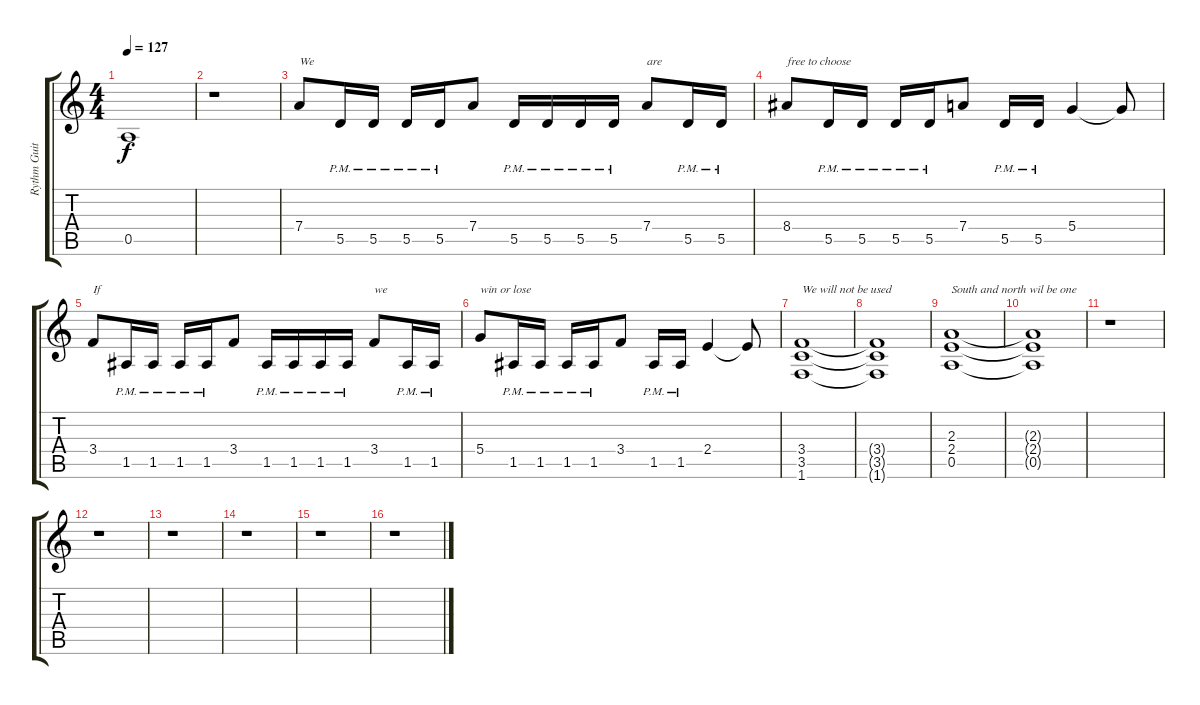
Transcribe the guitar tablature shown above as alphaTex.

\track ("Rythm Guitar" "Rythm Guit") {instrument distortionguitar}
\staff {score tabs}
\tuning (E4 B3 G3 D3 A2 E2) {hide}
\ts (4 4)
\tempo 127
\clef g2
\ks c
0.5.1{dy f} |
r.1 |
7.4.8{txt "We" volume 15} 5.5{pm}.16 5.5{pm}.16 5.5{pm}.16 5.5{pm}.16 7.4.8 5.5{pm}.16 5.5{pm}.16 5.5{pm}.16 5.5{pm}.16 7.4.8{txt "are"} 5.5{pm}.16 5.5{pm}.16 |
8.4.8{txt "free to choose"} 5.5{pm}.16 5.5{pm}.16 5.5{pm}.16 5.5{pm}.16 7.4.8 5.5{pm}.16 5.5{pm}.16 5.4.4 5.4{t}.8 |
3.4.8{txt "If"} 1.5{pm}.16 1.5{pm}.16 1.5{pm}.16 1.5{pm}.16 3.4.8 1.5{pm}.16 1.5{pm}.16 1.5{pm}.16 1.5{pm}.16 3.4.8{txt "we"} 1.5{pm}.16 1.5{pm}.16 |
5.4.8{txt "win or lose"} 1.5{pm}.16 1.5{pm}.16 1.5{pm}.16 1.5{pm}.16 3.4.8 1.5{pm}.16 1.5{pm}.16 2.4.4 2.4{t}.8 |
(3.4 3.5 1.6).1{txt "We will not be used" volume 14} |
(3.4{t} 3.5{t} 1.6{t}).1 |
(2.3 2.4 0.5).1{txt "South and north wil be one"} |
(2.3{t} 2.4{t} 0.5{t}).1 |
r.1 |
r.1 |
r.1 |
r.1 |
r.1 |
r.1
